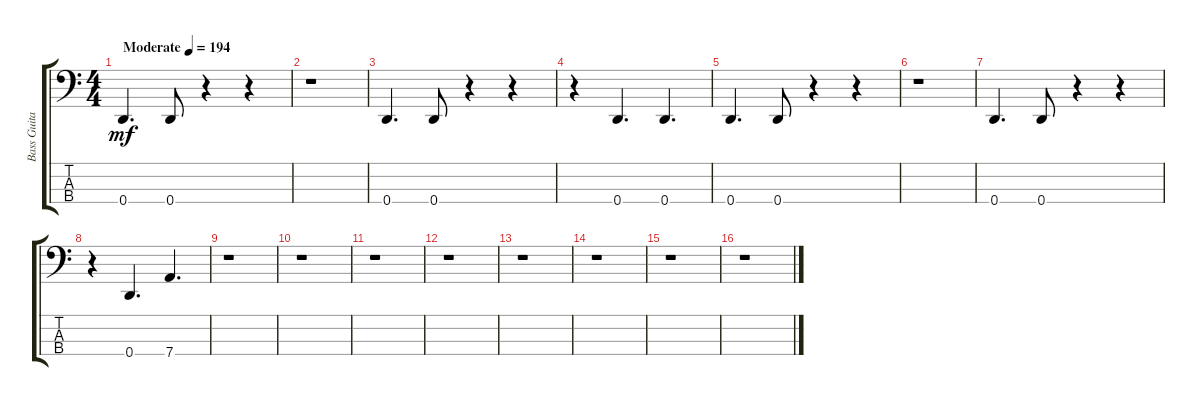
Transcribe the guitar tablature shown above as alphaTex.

\track ("Bass Guitar" "Bass Guita") {instrument electricbassfinger}
\staff {score tabs}
\tuning (G2 D2 A1 D1) {hide}
\ts (4 4)
\tempo (194 "Moderate")
\clef f4
\ks c
0.4.4{d dy mf instrument electricbassfinger} 0.4.8 r.4 r.4 |
r.1 |
0.4.4{d} 0.4.8 r.4 r.4 |
r.4 0.4.4{d} 0.4.4{d} |
0.4.4{d} 0.4.8 r.4 r.4 |
r.1 |
0.4.4{d} 0.4.8 r.4 r.4 |
r.4 0.4.4{d} 7.4.4{d} |
r.1 |
r.1 |
r.1 |
r.1 |
r.1 |
r.1 |
r.1 |
r.1
